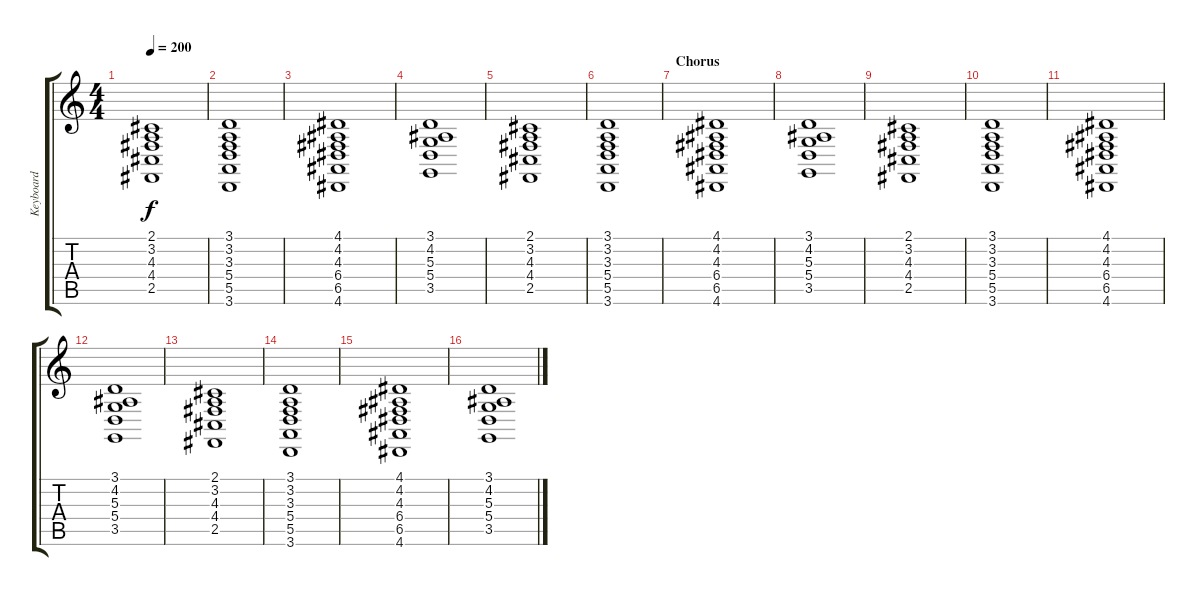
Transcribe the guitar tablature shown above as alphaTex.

\track ("Keyboard" "Keyboard") {instrument pad4choir}
\staff {score tabs}
\tuning (B3 Gb3 D3 A2 E2 B1) {hide}
\ts (4 4)
\tempo 200
\clef g2
\ks c
(2.1 3.2 4.3 4.4 2.5).1{dy f} |
(3.1 3.2 3.3 5.4 5.5 3.6).1 |
(4.1 4.2 4.3 6.4 6.5 4.6).1 |
(3.1 4.2 5.3 5.4 3.5).1 |
(2.1 3.2 4.3 4.4 2.5).1 |
(3.1 3.2 3.3 5.4 5.5 3.6).1 |
\section ("" "Chorus")
(4.1 4.2 4.3 6.4 6.5 4.6).1 |
(3.1 4.2 5.3 5.4 3.5).1 |
(2.1 3.2 4.3 4.4 2.5).1 |
(3.1 3.2 3.3 5.4 5.5 3.6).1 |
(4.1 4.2 4.3 6.4 6.5 4.6).1 |
(3.1 4.2 5.3 5.4 3.5).1 |
(2.1 3.2 4.3 4.4 2.5).1 |
(3.1 3.2 3.3 5.4 5.5 3.6).1 |
(4.1 4.2 4.3 6.4 6.5 4.6).1 |
(3.1 4.2 5.3 5.4 3.5).1
